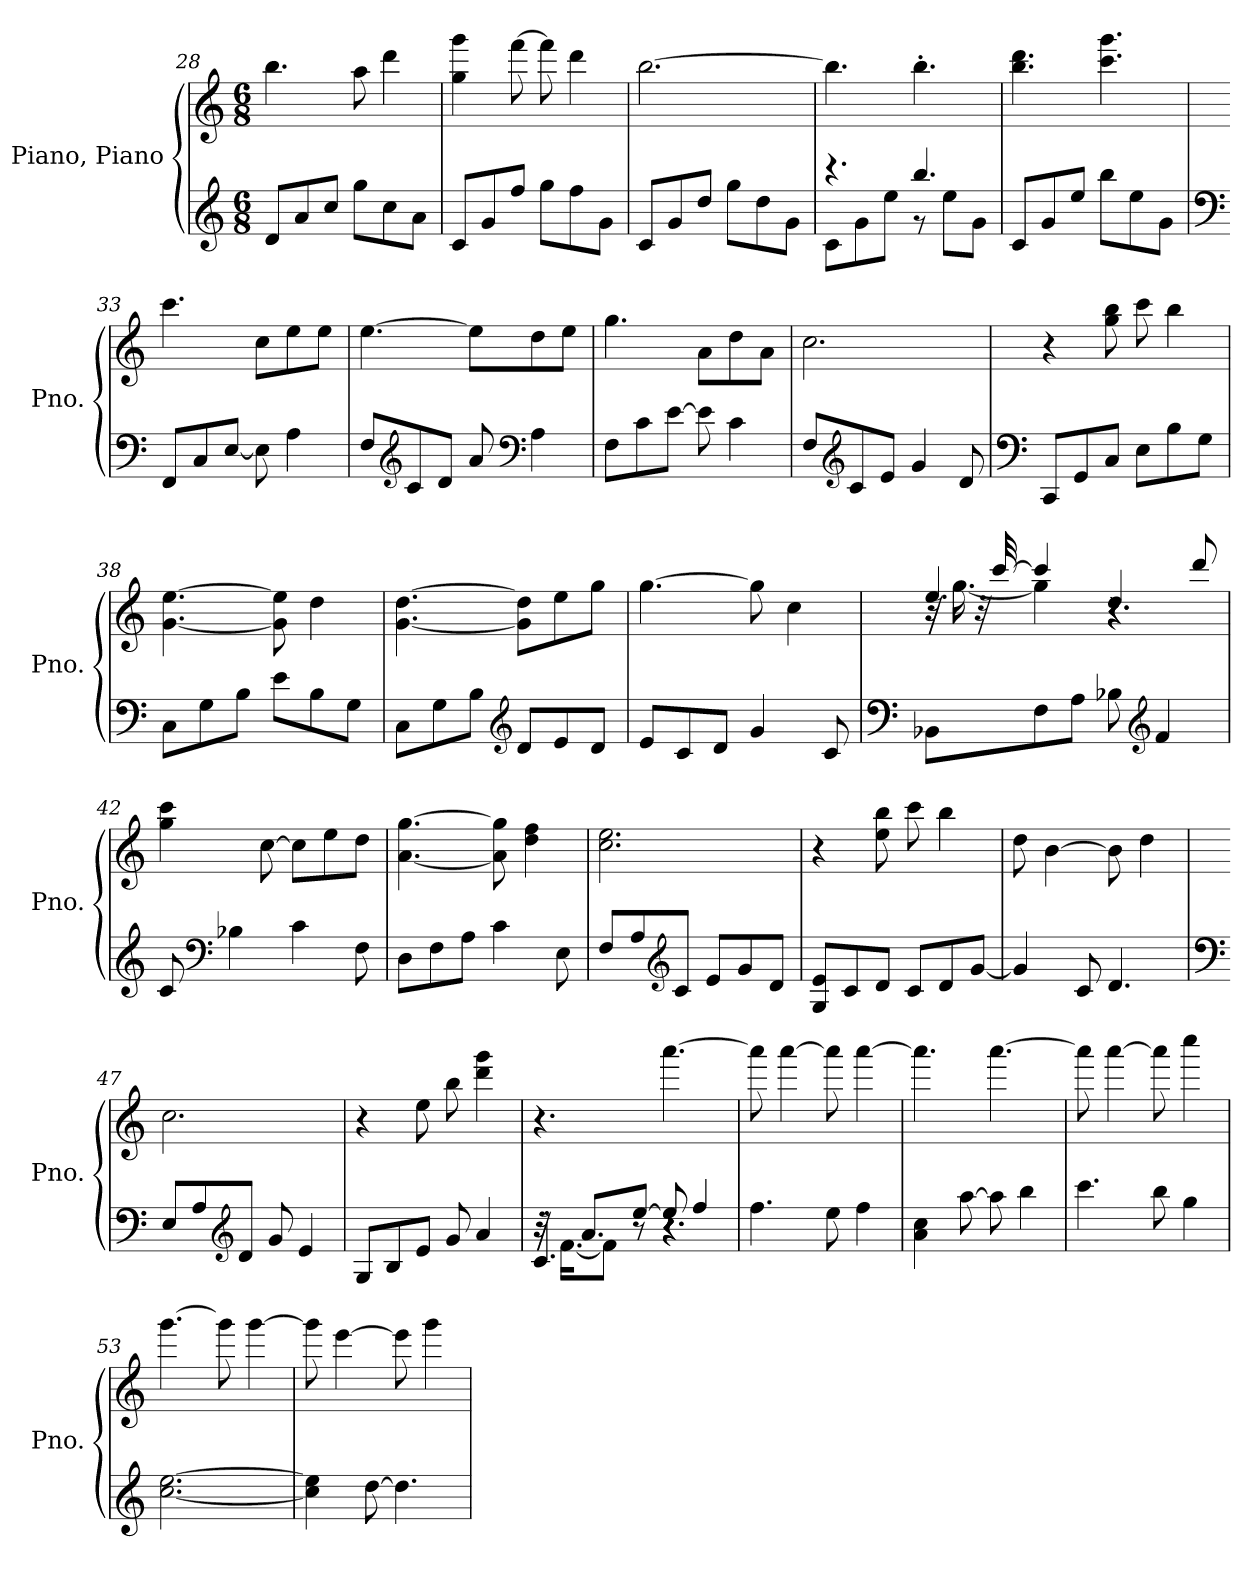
**kern	**kern
*part1	*part1
*staff2	*staff1
*I"Piano, Piano	*
*I'Pno.	*
*clefG2	*clefG2
*k[]	*k[]
*M6/8	*M6/8
=28	=28
8d/L	4.bb\
8a/	.
8cc/J	.
8gg\L	8aa\
8cc\	4ddd\
8a\J	.
=29	=29
8c/L	4gg\ 4ggg\
8g/	.
8ff/J	[8fff\
8gg\L	8fff\]
8ff\	4ddd\
8g\J	.
=30	=30
8c/L	[2.bb\
8g/	.
8dd/J	.
8gg\L	.
8dd\	.
8g\J	.
!!LO:LB:g=z
=31	=31
*^	*
4.r	8c\L	4.bb\]
.	8g\	.
.	8ee\J	.
*	*	*MM137
4.bb/	8r	4.bb'\
.	8ee\L	.
.	8g\J	.
*v	*v	*
=32	=32
*	*MM117
8c/L	4.bb\ 4.ddd\
8g/	.
8ee/J	.
*	*MM97
8bb\L	4.ccc\ 4.ggg\
8ee\	.
8g\J	.
=33	=33
*clefF4	*
*	*MM156
8FF/L	4.ccc\
8C/	.
[8E/J	.
8E\]	8cc\L
4A\	8ee\
.	8ee\J
=34	=34
8F/L	[4.ee\
*clefG2	*
8c/	.
8d/J	.
8a/	8ee\L]
*clefF4	*
4A\	8dd\
.	8ee\J
=35	=35
8F\L	4.gg\
8c\	.
[8e\J	.
8e\]	8a\L
4c\	8dd\
.	8a\J
!!LO:PB:g=z
=36	=36
8F/L	2.cc\
*clefG2	*
8c/	.
8e/J	.
4g/	.
8d/	.
=37	=37
*clefF4	*
8CC/L	4r
8GG/	.
8C/J	8gg\ 8bb\
8E\L	8ccc\
8B\	4bb\
8G\J	.
=38	=38
8C\L	[4.g\ [4.ee\
8G\	.
8B\J	.
8e\L	8g\] 8ee\]
8B\	4dd\
8G\J	.
=39	=39
8C\L	[4.g\ [4.dd\
8G\	.
8B\J	.
*clefG2	*
8d/L	8g\] 8dd\]L
8e/	8ee\
8d/J	8gg\J
=40	=40
8e/L	[4.gg\
8c/	.
8d/J	.
4g/	8gg\]
.	4cc\
8c/	.
!!LO:LB:g=z
=41	=41
*clefF4	*
*	*^
*	*	*^
8BB-X\L	16r	32r	4.ee/
.	.	[16.gg\	.
.	32r	.	.
.	[32ccc/	.	.
8F\	4ccc/]	4gg\]	.
8A\J	.	.	.
8B-X\	4dd/	4.r	4.r
*clefG2	*	*	*
4f/	.	.	.
.	8ddd/	.	.
*	*v	*v	*v
=42	=42
8c/	4gg\ 4ccc\
*clefF4	*
4B-X\	.
.	[8cc\
4c\	8cc\L]
.	8ee\
8F\	8dd\J
=43	=43
8D\L	[4.a\ [4.gg\
8F\	.
8A\J	.
4c\	8a\] 8gg\]
.	4dd\ 4ff\
8E\	.
=44	=44
8F/L	2.cc\ 2.ee\
8A/	.
*clefG2	*
8c/J	.
8e/L	.
8g/	.
8d/J	.
!!LO:LB:g=z
=45	=45
8G/ 8e/L	4r
8c/	.
8d/J	8ee\ 8bb\
8c/L	8ccc\
8d/	4bb\
[8g/J	.
=46	=46
4g/]	8dd\
.	[4b\
8c/	.
4.d/	8b\]
.	4dd\
=47	=47
*clefF4	*
8E/L	2.cc\
8A/	.
*clefG2	*
8d/J	.
*	*MM133
8g/	.
4e/	.
=48	=48
*	*MM109
8G/L	4r
8B/	.
8e/J	8ee\
*	*MM86
8g/	8bb\
4a/	4ddd\ 4ggg\
=49	=49
*	*MM140
*^	*
*	*^	*
16r	32r	4.c'/	4.r
.	[16.f\KL	.	.
8.a/L	.	.	.
.	8f\J]	.	.
[8ee/J	8r	.	.
8ee/]	4.r	4.r	[4.aaa\
4ff/	.	.	.
*v	*v	*v	*
=50	=50
4.ff\	8aaa\]
.	[4aaa\
8ee\	8aaa\]
4ff\	[4aaa\
!!LO:LB:g=z
=51	=51
4a\ 4cc\	4.aaa\]
[8aa\	.
8aa\]	[4.aaa\
4bb\	.
=52	=52
4.ccc\	8aaa\]
.	[4aaa\
8bb\	8aaa\]
4gg\	4cccc\
=53	=53
[2.cc\ [2.ee\	[4.ggg\
.	8ggg\]
.	[4ggg\
=54	=54
*	*MM131
4cc\] 4ee\]	8ggg\]
.	[4eee\
[8dd\	.
4.dd\]	8eee\]
.	4ggg\
=	=
*-	*-
